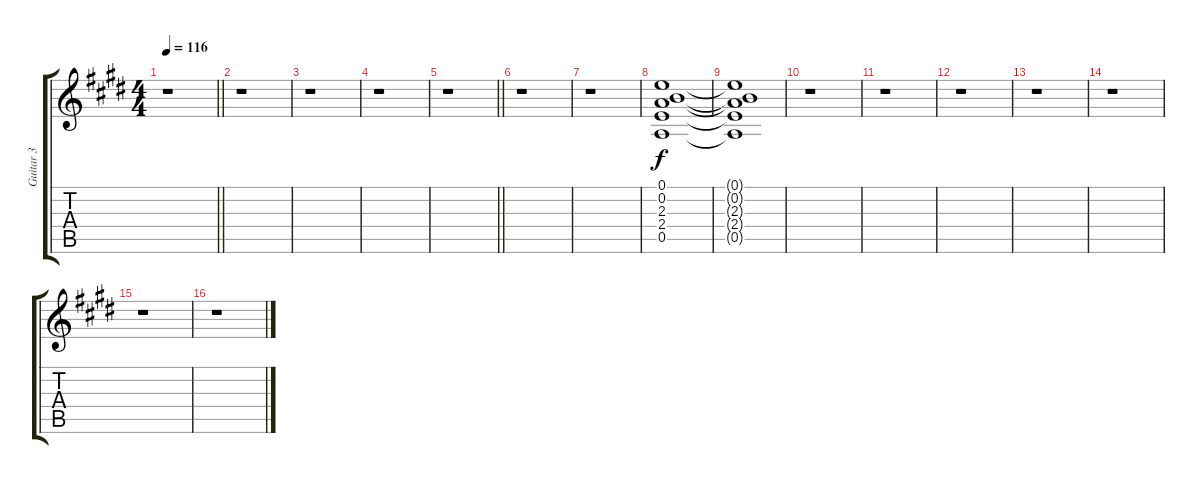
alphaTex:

\track ("Guitar 3" "Guitar 3") {instrument distortionguitar}
\staff {score tabs}
\tuning (E4 B3 G3 D3 A2 E2) {hide}
\ts (4 4)
\tempo 116
\clef g2
\barLineRight lightlight
\ks e
r.1{dy f} |
r.1 |
r.1 |
r.1 |
\barLineRight lightlight
r.1 |
r.1 |
r.1 |
(0.1 0.2 2.3 2.4 0.5).1 |
(0.1{t} 0.2{t} 2.3{t} 2.4{t} 0.5{t}).1 |
r.1 |
r.1 |
r.1 |
r.1 |
r.1 |
r.1 |
r.1
